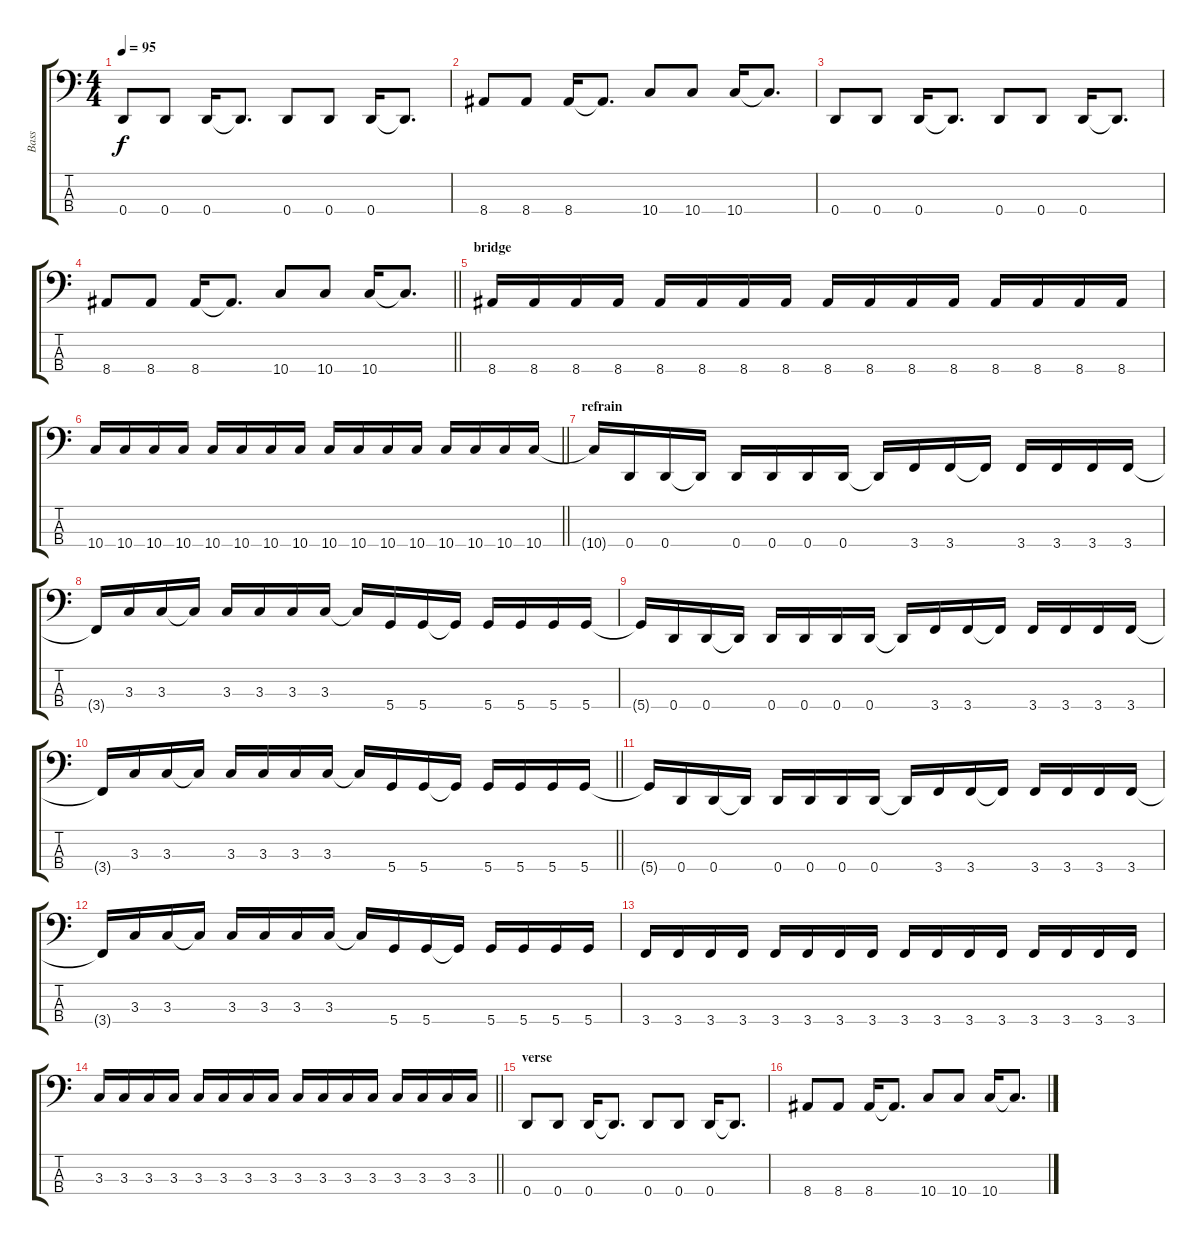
\track ("Bass" "Bass") {instrument electricbasspick}
\staff {score tabs}
\tuning (G2 D2 A1 D1) {hide}
\ts (4 4)
\tempo 95
\clef f4
\ks c
0.4.8{dy f} 0.4.8 0.4.16 0.4{t}.8{d} 0.4.8 0.4.8 0.4.16 0.4{t}.8{d} |
8.4.8 8.4.8 8.4.16 8.4{t}.8{d} 10.4.8 10.4.8 10.4.16 10.4{t}.8{d} |
0.4.8 0.4.8 0.4.16 0.4{t}.8{d} 0.4.8 0.4.8 0.4.16 0.4{t}.8{d} |
\barLineRight lightlight
8.4.8 8.4.8 8.4.16 8.4{t}.8{d} 10.4.8 10.4.8 10.4.16 10.4{t}.8{d} |
\section ("" "bridge")
8.4.16 8.4.16 8.4.16 8.4.16 8.4.16 8.4.16 8.4.16 8.4.16 8.4.16 8.4.16 8.4.16 8.4.16 8.4.16 8.4.16 8.4.16 8.4.16 |
\barLineRight lightlight
10.4.16 10.4.16 10.4.16 10.4.16 10.4.16 10.4.16 10.4.16 10.4.16 10.4.16 10.4.16 10.4.16 10.4.16 10.4.16 10.4.16 10.4.16 10.4.16 |
\section ("" "refrain")
10.4{t}.16 0.4.16 0.4.16 0.4{t}.16 0.4.16 0.4.16 0.4.16 0.4.16 0.4{t}.16 3.4.16 3.4.16 3.4{t}.16 3.4.16 3.4.16 3.4.16 3.4.16 |
3.4{t}.16 3.3.16 3.3.16 3.3{t}.16 3.3.16 3.3.16 3.3.16 3.3.16 3.3{t}.16 5.4.16 5.4.16 5.4{t}.16 5.4.16 5.4.16 5.4.16 5.4.16 |
5.4{t}.16 0.4.16 0.4.16 0.4{t}.16 0.4.16 0.4.16 0.4.16 0.4.16 0.4{t}.16 3.4.16 3.4.16 3.4{t}.16 3.4.16 3.4.16 3.4.16 3.4.16 |
\barLineRight lightlight
3.4{t}.16 3.3.16 3.3.16 3.3{t}.16 3.3.16 3.3.16 3.3.16 3.3.16 3.3{t}.16 5.4.16 5.4.16 5.4{t}.16 5.4.16 5.4.16 5.4.16 5.4.16 |
5.4{t}.16 0.4.16 0.4.16 0.4{t}.16 0.4.16 0.4.16 0.4.16 0.4.16 0.4{t}.16 3.4.16 3.4.16 3.4{t}.16 3.4.16 3.4.16 3.4.16 3.4.16 |
3.4{t}.16 3.3.16 3.3.16 3.3{t}.16 3.3.16 3.3.16 3.3.16 3.3.16 3.3{t}.16 5.4.16 5.4.16 5.4{t}.16 5.4.16 5.4.16 5.4.16 5.4.16 |
3.4.16 3.4.16 3.4.16 3.4.16 3.4.16 3.4.16 3.4.16 3.4.16 3.4.16 3.4.16 3.4.16 3.4.16 3.4.16 3.4.16 3.4.16 3.4.16 |
\barLineRight lightlight
3.3.16 3.3.16 3.3.16 3.3.16 3.3.16 3.3.16 3.3.16 3.3.16 3.3.16 3.3.16 3.3.16 3.3.16 3.3.16 3.3.16 3.3.16 3.3.16 |
\section ("" "verse")
0.4.8 0.4.8 0.4.16 0.4{t}.8{d} 0.4.8 0.4.8 0.4.16 0.4{t}.8{d} |
8.4.8 8.4.8 8.4.16 8.4{t}.8{d} 10.4.8 10.4.8 10.4.16 10.4{t}.8{d}
